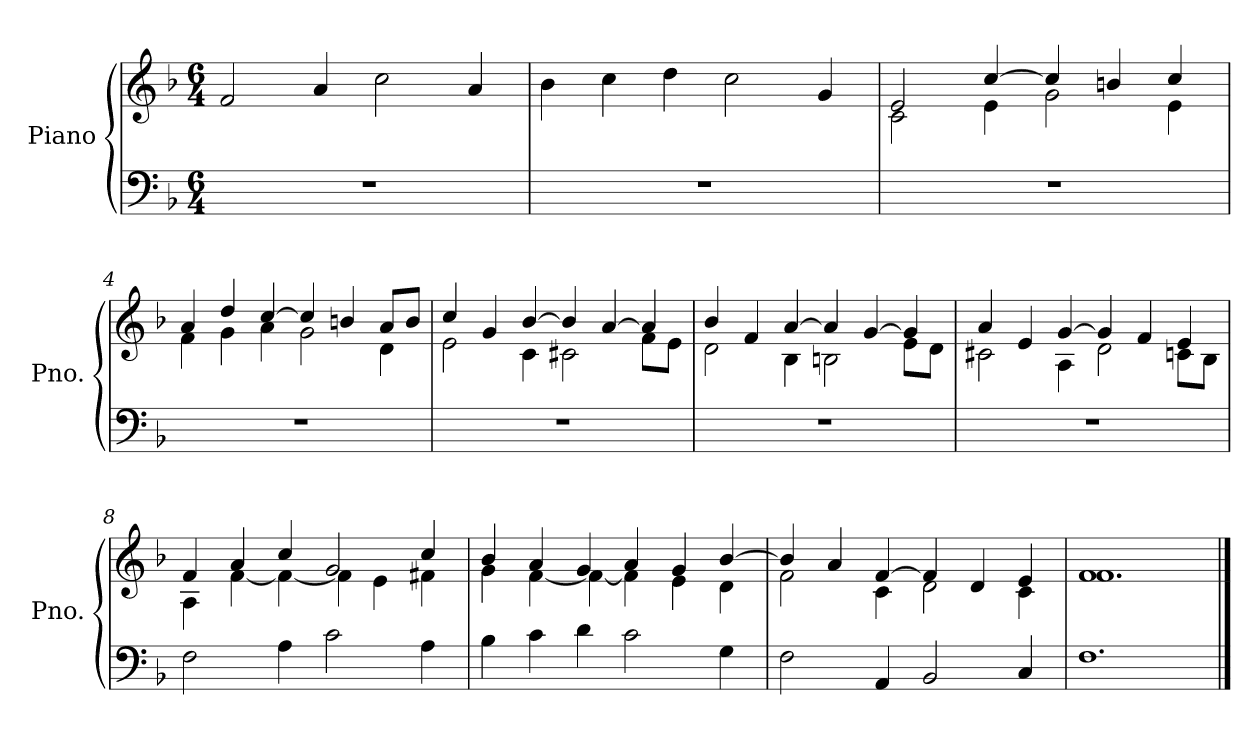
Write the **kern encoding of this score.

**kern	**kern
*part1	*part1
*staff2	*staff1
*I"Piano	*
*I'Pno.	*
*clefF4	*clefG2
*k[b-]	*k[b-]
*M6/4	*M6/4
=1	=1
1.r	2f/
.	4a/
.	2cc\
.	4a/
=2	=2
1.r	4b-\
.	4cc\
.	4dd\
.	2cc\
.	4g/
=3	=3
*	*^
1.r	2e/	2c\
.	[4cc/	4e\
.	4cc/]	2g\
.	4bn/	.
.	4cc/	4e\
=4	=4	=4
1.r	4a/	4f\
.	4dd/	4g\
.	[4cc/	4a\
.	4cc/]	2g\
.	4bn/	.
.	8a/L	4d\
.	8b/J	.
=5	=5	=5
1.r	4cc/	2e\
.	4g/	.
.	[4b-/	4c\
.	4b-/]	2c#X\
.	[4a/	.
.	4a/]	8f\L
.	.	8e\J
!!LO:LB:g=z	!!
=6	=6	=6
1.r	4b-/	2d\
.	4f/	.
.	[4a/	4B-\
.	4a/]	2Bn\
.	[4g/	.
.	4g/]	8e\L
.	.	8d\J
=7	=7	=7
1.r	4a/	2c#X\
.	4e/	.
.	[4g/	4A\
.	4g/]	2d\
.	4f/	.
.	4e/	8cn\L
.	.	8B-\J
=8	=8	=8
2F\	4f/	4A\
.	4a/	[4f\
4A\	4cc/	4f\_
2c\	2g/	4f\]
.	.	4e\
4A\	4cc/	4f#X\
=9	=9	=9
4B-\	4b-/	4g\
4c\	4a/	[4f\
4d\	4g/	4f\_
2c\	4a/	4f\]
.	4g/	4e\
4G\	[4b-/	4d\
!!LO:LB:g=z	!!
=10	=10	=10
2F\	4b-/]	2f\
.	4a/	.
4AA/	[4f/	4c\
2BB-/	4f/]	2d\
.	4d/	.
4C/	4e/	4c\
=11	=11	=11
1.F	1.f	1.f
*	*v	*v
==	==
*-	*-
